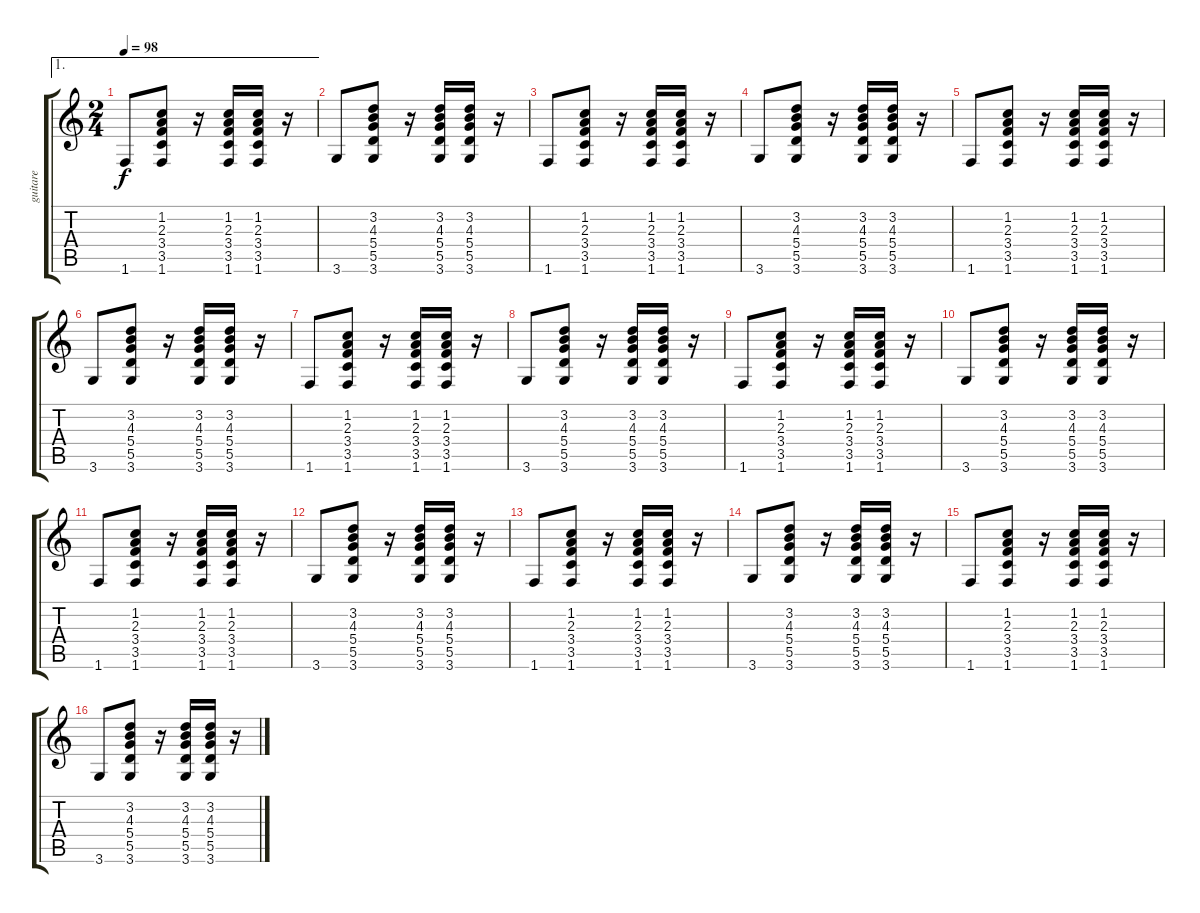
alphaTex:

\track ("guitare" "guitare") {instrument acousticguitarsteel}
\staff {score tabs}
\tuning (E4 B3 G3 D3 A2 E2) {hide}
\ae 1
\ts (2 4)
\tempo 98
\clef g2
\ks c
1.6.8{dy f} (1.2 2.3 3.4 3.5 1.6).8 r.16 (1.2 2.3 3.4 3.5 1.6).16 (1.2 2.3 3.4 3.5 1.6).16 r.16 |
3.6.8 (3.2 4.3 5.4 5.5 3.6).8 r.16 (3.2 4.3 5.4 5.5 3.6).16 (3.2 4.3 5.4 5.5 3.6).16 r.16 |
1.6.8 (1.2 2.3 3.4 3.5 1.6).8 r.16 (1.2 2.3 3.4 3.5 1.6).16 (1.2 2.3 3.4 3.5 1.6).16 r.16 |
3.6.8 (3.2 4.3 5.4 5.5 3.6).8 r.16 (3.2 4.3 5.4 5.5 3.6).16 (3.2 4.3 5.4 5.5 3.6).16 r.16 |
1.6.8 (1.2 2.3 3.4 3.5 1.6).8 r.16 (1.2 2.3 3.4 3.5 1.6).16 (1.2 2.3 3.4 3.5 1.6).16 r.16 |
3.6.8 (3.2 4.3 5.4 5.5 3.6).8 r.16 (3.2 4.3 5.4 5.5 3.6).16 (3.2 4.3 5.4 5.5 3.6).16 r.16 |
1.6.8 (1.2 2.3 3.4 3.5 1.6).8 r.16 (1.2 2.3 3.4 3.5 1.6).16 (1.2 2.3 3.4 3.5 1.6).16 r.16 |
3.6.8 (3.2 4.3 5.4 5.5 3.6).8 r.16 (3.2 4.3 5.4 5.5 3.6).16 (3.2 4.3 5.4 5.5 3.6).16 r.16 |
1.6.8 (1.2 2.3 3.4 3.5 1.6).8 r.16 (1.2 2.3 3.4 3.5 1.6).16 (1.2 2.3 3.4 3.5 1.6).16 r.16 |
3.6.8 (3.2 4.3 5.4 5.5 3.6).8 r.16 (3.2 4.3 5.4 5.5 3.6).16 (3.2 4.3 5.4 5.5 3.6).16 r.16 |
1.6.8 (1.2 2.3 3.4 3.5 1.6).8 r.16 (1.2 2.3 3.4 3.5 1.6).16 (1.2 2.3 3.4 3.5 1.6).16 r.16 |
3.6.8 (3.2 4.3 5.4 5.5 3.6).8 r.16 (3.2 4.3 5.4 5.5 3.6).16 (3.2 4.3 5.4 5.5 3.6).16 r.16 |
1.6.8 (1.2 2.3 3.4 3.5 1.6).8 r.16 (1.2 2.3 3.4 3.5 1.6).16 (1.2 2.3 3.4 3.5 1.6).16 r.16 |
3.6.8 (3.2 4.3 5.4 5.5 3.6).8 r.16 (3.2 4.3 5.4 5.5 3.6).16 (3.2 4.3 5.4 5.5 3.6).16 r.16 |
1.6.8 (1.2 2.3 3.4 3.5 1.6).8 r.16 (1.2 2.3 3.4 3.5 1.6).16 (1.2 2.3 3.4 3.5 1.6).16 r.16 |
3.6.8 (3.2 4.3 5.4 5.5 3.6).8 r.16 (3.2 4.3 5.4 5.5 3.6).16 (3.2 4.3 5.4 5.5 3.6).16 r.16
